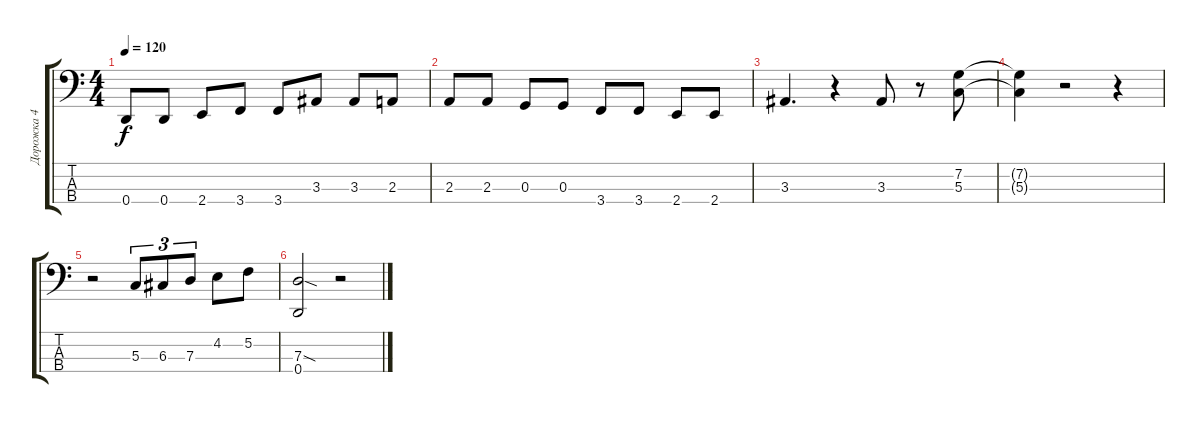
\track ("Дорожка 4" "Дорожка 4") {instrument electricbassfinger}
\staff {score tabs}
\tuning (F2 C2 G1 D1) {hide}
\ts (4 4)
\tempo 120
\clef f4
\ks c
0.4.8{dy f} 0.4.8 2.4.8 3.4.8 3.4.8 3.3.8 3.3.8 2.3.8 |
2.3.8 2.3.8 0.3.8 0.3.8 3.4.8 3.4.8 2.4.8 2.4.8 |
3.3.4{d} r.4 3.3.8 r.8 (7.2 5.3).8 |
(7.2{t} 5.3{t}).4 r.2 r.4 |
r.2 5.3.8{tu (3 2)} 6.3.8{tu (3 2)} 7.3.8{tu (3 2)} 4.2.8 5.2.8 |
(7.3{sod} 0.4).2 r.2
